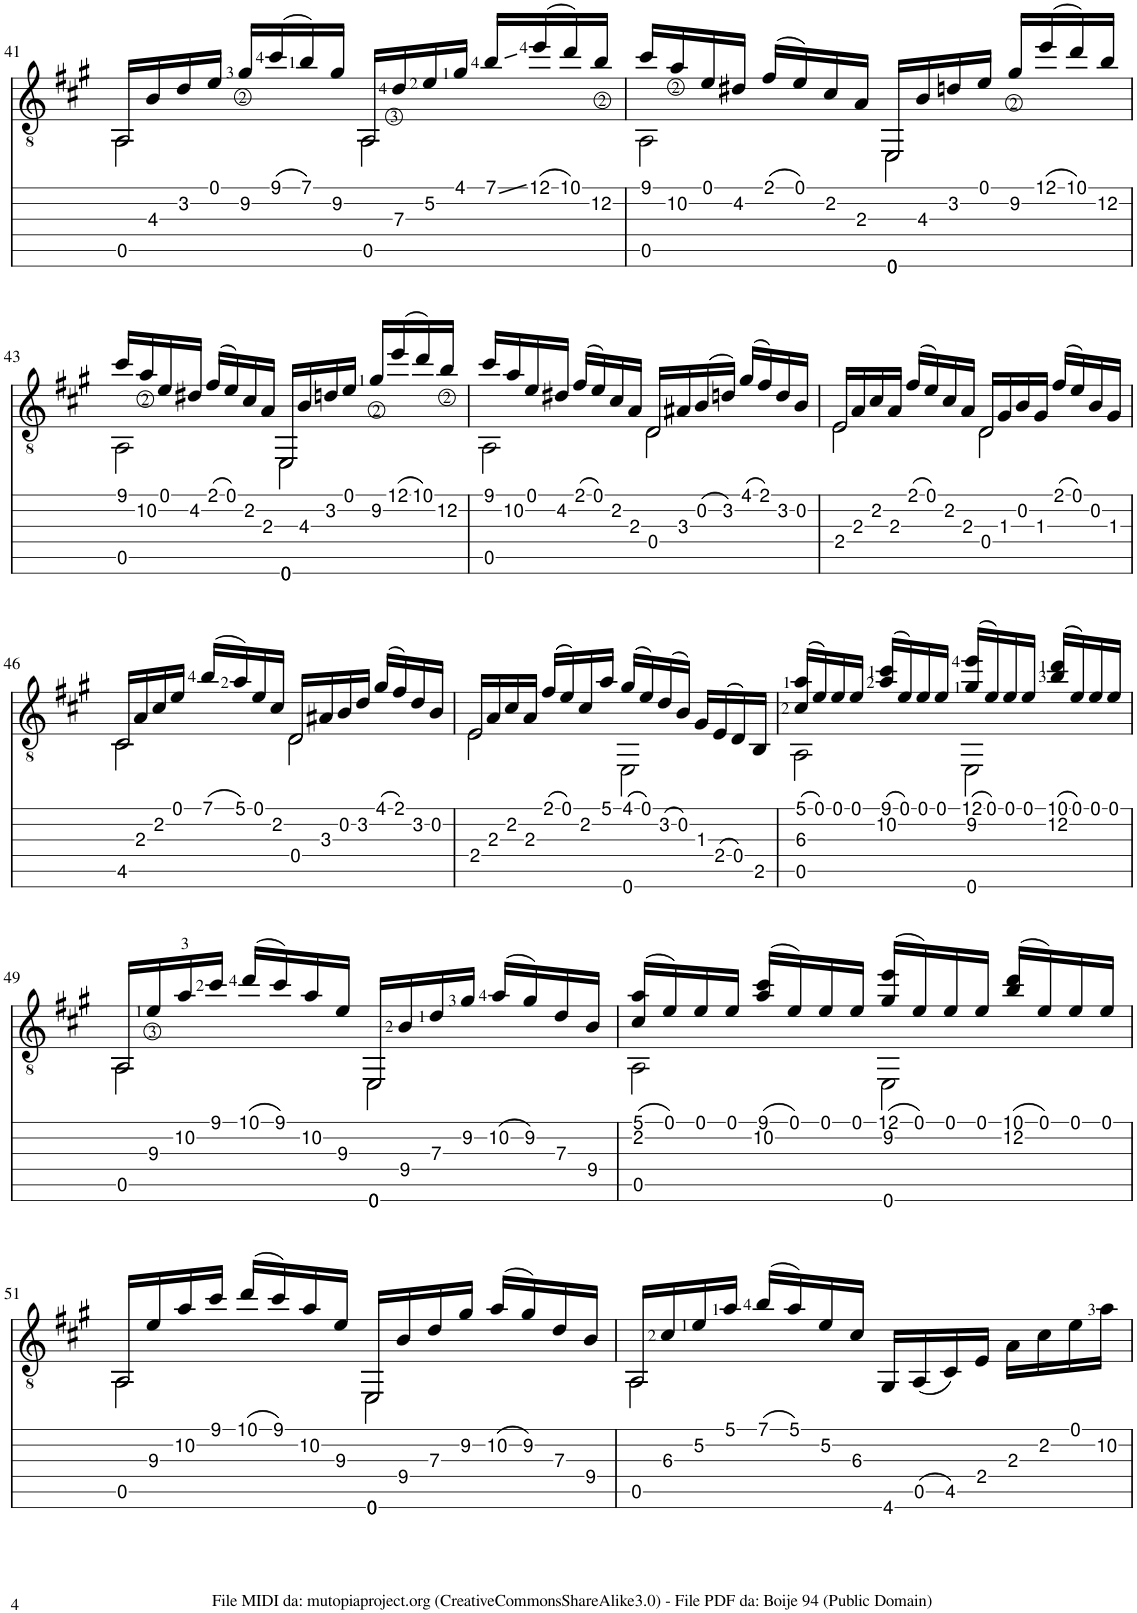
**kern	**kern
*part1	*part1
*staff2	*staff1
*I"Guitar	*
*I'Guit.	*
!!LO:PB:g=z
*	*clefGv2
*k[f#c#g#]	*k[f#c#g#]
*M4/4	*M4/4
=41	=41
*^	*
!	!	!LO:N:head=open
*	*	*^
16AALL	2AA	16AA/LL	2AA\
16BJ	.	16B/	.
16dL	.	16d/	.
16eJJ	.	16e/JJ	.
16g#LL	.	16g#/LL	.
16cc#J	.	(16cc#/	.
16bL	.	16b/)	.
16g#JJ	.	16g#/JJ	.
!	!	!LO:N:head=open	!
16AALL	2AA	16AA/LL	2AA\
16dJ	.	16d/	.
16eL	.	16e/	.
16g#JJ	.	16g#/JJ	.
16bLL	.	16b/LL	.
16eeJ	.	(16ee/	.
16ddL	.	16dd/)	.
16bJJ	.	16b/JJ	.
=42	=42	=42	=42
16cc#LL	2AA	16cc#/LL	2AA\
16aJ	.	16a/	.
16eL	.	16e/	.
16d#JJ	.	16d#X/JJ	.
16f#LL	.	(16f#/LL	.
16eJ	.	16e/)	.
16c#L	.	16c#/	.
16AJJ	.	16A/JJ	.
!	!	!LO:N:head=open	!
16EELL	2EE	16EE/LL	2EE\
16BJ	.	16B/	.
16dL	.	16dn/	.
16eJJ	.	16e/JJ	.
16g#LL	.	16g#/LL	.
16eeJ	.	(16ee/	.
16ddL	.	16dd/)	.
16bJJ	.	16b/JJ	.
!!LO:LB:g=z	!!
=43	=43	=43	=43
16cc#LL	2AA	16cc#/LL	2AA\
16aJ	.	16a/	.
16eL	.	16e/	.
16d#JJ	.	16d#X/JJ	.
16f#LL	.	(16f#/LL	.
16eJ	.	16e/)	.
16c#L	.	16c#/	.
16AJJ	.	16A/JJ	.
!	!	!LO:N:head=open	!
16EELL	2EE	16EE/LL	2EE\
16BJ	.	16B/	.
16dL	.	16dn/	.
16eJJ	.	16e/JJ	.
16g#LL	.	16g#/LL	.
16eeJ	.	(16ee/	.
16ddL	.	16dd/)	.
16bJJ	.	16b/JJ	.
=44	=44	=44	=44
16cc#LL	2AA	16cc#/LL	2AA\
16aJ	.	16a/	.
16eL	.	16e/	.
16d#JJ	.	16d#X/JJ	.
16f#LL	.	(16f#/LL	.
16eJ	.	16e/)	.
16c#L	.	16c#/	.
16AJJ	.	16A/JJ	.
!	!	!LO:N:head=open	!
16DLL	2D	16D/LL	2D\
16A#J	.	16A#X/	.
16BL	.	(16B/	.
16dJJ	.	16dn/JJ)	.
16g#LL	.	(16g#/LL	.
16f#J	.	16f#/)	.
16dL	.	16d/	.
16BJJ	.	16B/JJ	.
=45	=45	=45	=45
!	!	!LO:N:head=open	!
16ELL	2E	16E/LL	2E\
16AJ	.	16A/	.
16c#L	.	16c#/	.
16AJJ	.	16A/JJ	.
16f#LL	.	(16f#/LL	.
16eJ	.	16e/)	.
16c#L	.	16c#/	.
16AJJ	.	16A/JJ	.
!	!	!LO:N:head=open	!
16DLL	2D	16D/LL	2D\
16G#J	.	16G#/	.
16BL	.	16B/	.
16G#JJ	.	16G#/JJ	.
16f#LL	.	(16f#/LL	.
16eJ	.	16e/)	.
16BL	.	16B/	.
16G#JJ	.	16G#/JJ	.
!!LO:LB:g=z	!!
=46	=46	=46	=46
!	!	!LO:N:head=open	!
16C#LL	2C#	16C#/LL	2C#\
16AJ	.	16A/	.
16c#L	.	16c#/	.
16eJJ	.	16e/JJ	.
16bLL	.	(16b/LL	.
16aJ	.	16a/)	.
16eL	.	16e/	.
16c#JJ	.	16c#/JJ	.
!	!	!LO:N:head=open	!
16DLL	2D	16D/LL	2D\
16A#J	.	16A#X/	.
16BL	.	16B/	.
16dJJ	.	16d/JJ	.
16g#LL	.	(16g#/LL	.
16f#J	.	16f#/)	.
16dL	.	16d/	.
16BJJ	.	16B/JJ	.
=47	=47	=47	=47
!	!	!LO:N:head=open	!
16ELL	2E	16E/LL	2E\
16AJ	.	16A/	.
16c#L	.	16c#/	.
16AJJ	.	16A/JJ	.
16f#LL	.	(16f#/LL	.
16eJ	.	16e/)	.
16c#L	.	16c#/	.
16aJJ	.	16a/JJ	.
16g#LL	2EE	(16g#/LL	2EE\
16eJ	.	16e/)	.
16dL	.	(16d/	.
16BJJ	.	16B/JJ)	.
16G#LL	.	16G#/LL	.
16EJ	.	(16E/	.
16DL	.	16D/)	.
16BBJJ	.	16BB/JJ	.
=48	=48	=48	=48
16c#\ 16a\LL	2AA	(16c#/ 16a/LL	2AA\
16eJ	.	16e/)	.
16eL	.	16e/	.
16eJJ	.	16e/JJ	.
16a\ 16cc#\LL	.	(16a/ 16cc#/LL	.
16eJ	.	16e/)	.
16eL	.	16e/	.
16eJJ	.	16e/JJ	.
16g#\ 16ee\LL	2EE	(16g#/ 16ee/LL	2EE\
16eJ	.	16e/)	.
16eL	.	16e/	.
16eJJ	.	16e/JJ	.
16b\ 16dd\LL	.	(16b/ 16dd/LL	.
16eJ	.	16e/)	.
16eL	.	16e/	.
16eJJ	.	16e/JJ	.
!!LO:LB:g=z	!!
=49	=49	=49	=49
!	!	!LO:N:head=open	!
16AALL	2AA	16AA/LL	2AA\
16eJ	.	16e/	.
16aL	.	16a/	.
16cc#JJ	.	16cc#/JJ	.
16ddLL	.	(16dd/LL	.
16cc#J	.	16cc#/)	.
16aL	.	16a/	.
16eJJ	.	16e/JJ	.
!	!	!LO:N:head=open	!
16EELL	2EE	16EE/LL	2EE\
16BJ	.	16B/	.
16dL	.	16d/	.
16g#JJ	.	16g#/JJ	.
16aLL	.	(16a/LL	.
16g#J	.	16g#/)	.
16dL	.	16d/	.
16BJJ	.	16B/JJ	.
=50	=50	=50	=50
16c#\ 16a\LL	2AA	(16c#/ 16a/LL	2AA\
16eJ	.	16e/)	.
16eL	.	16e/	.
16eJJ	.	16e/JJ	.
16a\ 16cc#\LL	.	(16a/ 16cc#/LL	.
16eJ	.	16e/)	.
16eL	.	16e/	.
16eJJ	.	16e/JJ	.
16g#\ 16ee\LL	2EE	(16g#/ 16ee/LL	2EE\
16eJ	.	16e/)	.
16eL	.	16e/	.
16eJJ	.	16e/JJ	.
16b\ 16dd\LL	.	(16b/ 16dd/LL	.
16eJ	.	16e/)	.
16eL	.	16e/	.
16eJJ	.	16e/JJ	.
!!LO:LB:g=z	!!
=51	=51	=51	=51
!	!	!LO:N:head=open	!
16AALL	2AA	16AA/LL	2AA\
16eJ	.	16e/	.
16aL	.	16a/	.
16cc#JJ	.	16cc#/JJ	.
16ddLL	.	(16dd/LL	.
16cc#J	.	16cc#/)	.
16aL	.	16a/	.
16eJJ	.	16e/JJ	.
!	!	!LO:N:head=open	!
16EELL	2EE	16EE/LL	2EE\
16BJ	.	16B/	.
16dL	.	16d/	.
16g#JJ	.	16g#/JJ	.
16aLL	.	(16a/LL	.
16g#J	.	16g#/)	.
16dL	.	16d/	.
16BJJ	.	16B/JJ	.
=52	=52	=52	=52
!	!	!LO:N:head=open	!
16AALL	2AA	16AA/LL	2AA\
16c#J	.	16c#/	.
16eL	.	16e/	.
16aJJ	.	16a/JJ	.
16bLL	.	(16b/LL	.
16aJ	.	16a/)	.
16eL	.	16e/	.
16c#JJ	.	16c#/JJ	.
16GG#LL	2ryy	16GG#/LL	2ryy
16AAJ	.	(16AA/	.
16C#L	.	16C#/)	.
16EJJ	.	16E/JJ	.
16ALL	.	16A\LL	.
16c#J	.	16c#\	.
16eL	.	16e\	.
16aJJ	.	16a\JJ	.
*v	*v	*	*
*	*v	*v
=	=
*-	*-
